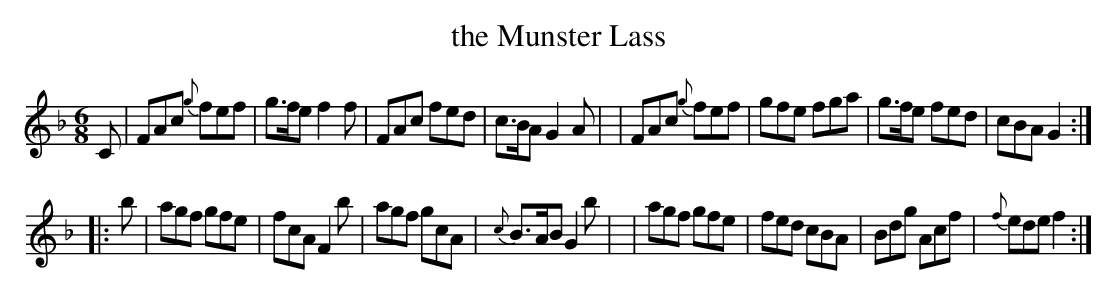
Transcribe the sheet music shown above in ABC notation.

X:1
T: the Munster Lass
M: 6/8
L: 1/8
K: F
C \
| FAc {g}fef | g>fe f2f | FAc  fed | c>BA G2A |\
| FAc {g}fef | gfe  fga | g>fe fed | cBA  G2 :|
|: b \
| agf gfe | fcA F2b | agf gcA | {c}B>AB G2b |\
| agf gfe | fed cBA | Bdg Acf | {f}ede  f2 :|
